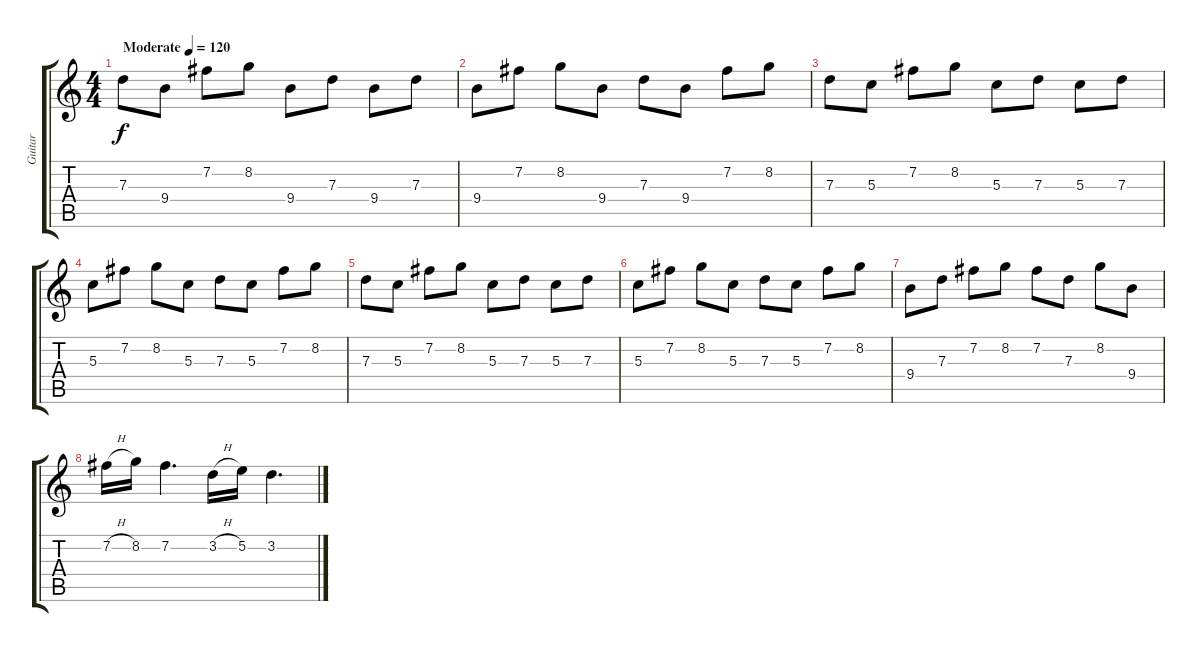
\track ("Guitar" "Guitar") {instrument distortionguitar}
\staff {score tabs}
\tuning (E4 B3 G3 D3 A2 E2) {hide}
\ts (4 4)
\tempo (120 "Moderate")
\clef g2
\ks c
7.3.8{dy f instrument distortionguitar} 9.4.8 7.2.8 8.2.8 9.4.8 7.3.8 9.4.8 7.3.8 |
9.4.8 7.2.8 8.2.8 9.4.8 7.3.8 9.4.8 7.2.8 8.2.8 |
7.3.8 5.3.8 7.2.8 8.2.8 5.3.8 7.3.8 5.3.8 7.3.8 |
5.3.8 7.2.8 8.2.8 5.3.8 7.3.8 5.3.8 7.2.8 8.2.8 |
7.3.8 5.3.8 7.2.8 8.2.8 5.3.8 7.3.8 5.3.8 7.3.8 |
5.3.8 7.2.8 8.2.8 5.3.8 7.3.8 5.3.8 7.2.8 8.2.8 |
9.4.8 7.3.8 7.2.8 8.2.8 7.2.8 7.3.8 8.2.8 9.4.8 |
7.2{h}.16 8.2.16 7.2.4{d} 3.2{h}.16 5.2.16 3.2.4{d}
